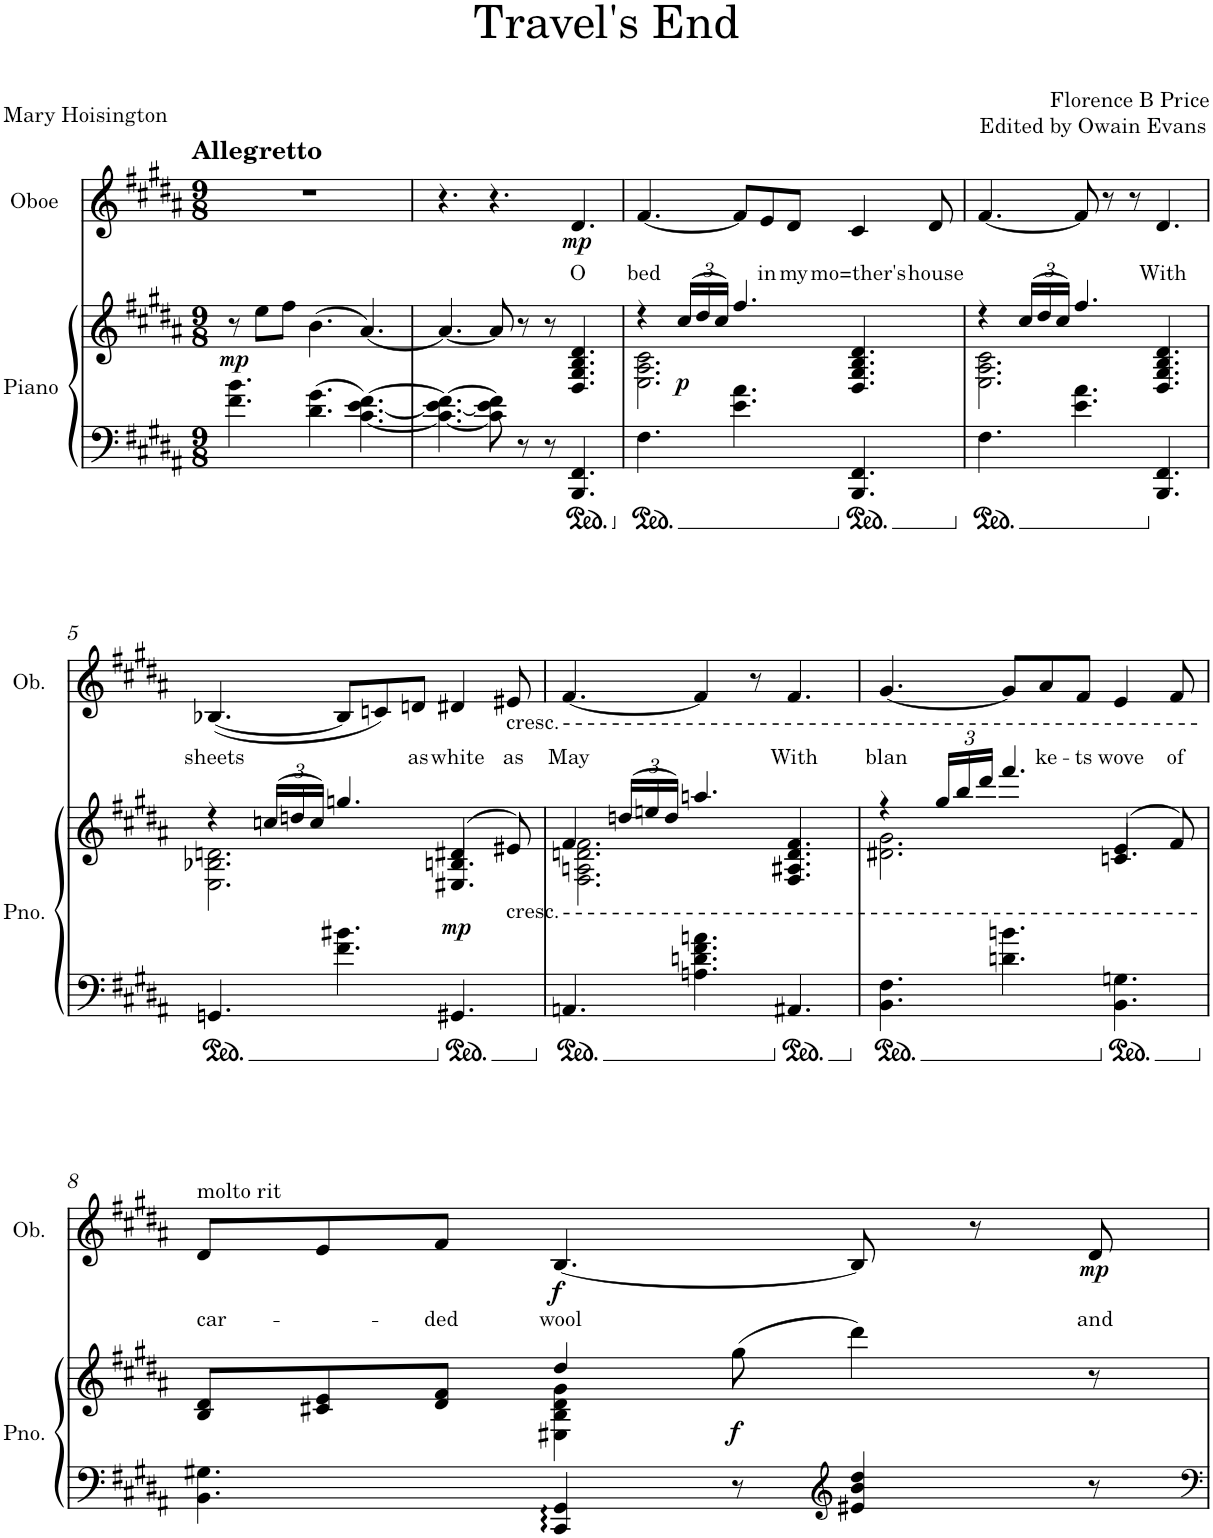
**kern	**kern	**dynam	**kern	**text	**dynam
*part2	*part2	*part2	*part1	*part1	*part1
*staff3	*staff2	*staff2/3	*staff1	*staff1	*staff1
*I"Piano	*	*	*I"Oboe	*	*
*I'Pno.	*	*	*I'Ob.	*	*
*clefF4	*clefG2	*	*clefG2	*	*
*k[f#c#g#d#a#]	*k[f#c#g#d#a#]	*	*k[f#c#g#d#a#]	*	*
*M9/8	*M9/8	*	*M9/8	*	*
=1	=1	=1	=1	=1	=1
!	!	!	!LO:TX:a:B:t=Allegretto	!	!
!	!	!LO:DY:b	!	!	!
4.f#\ 4.b\	8r	mp	8%9r	.	.
.	8ee\L	.	.	.	.
.	8ff#\J	.	.	.	.
4.d#\ 4.g#\	(>4.b\	.	.	.	.
[4.c#\ [4.e\ [4.f#\	[4.a#/)	.	.	.	.
=2	=2	=2	=2	=2	=2
4.c#\_ 4.e\_ 4.f#\_	4.a#/_	.	4.r	.	.
8c#\] 8e\] 8f#\]	8a#/]	.	4.r	.	.
8r	8r	.	.	.	.
8r	8r	.	.	.	.
!	!	!	!	!LO:LY:b	!LO:DY:b
4.BBB/ 4.FF#/	4.D#/ 4.G#/ 4.B/ 4.d#/	.	4.d#/	O	mp
=3	=3	=3	=3	=3	=3
*	*^	*	*	*	*
!	!	!	!	!	!LO:LY:b	!
4.F#\	4r	2.E\ 2.A#\ 2.c#\	.	[4.f#/	bed	.
*	*Xbrackettup	*	*	*	*	*
!	!	!	!LO:DY:b	!	!	!
.	(>24cc#/LL	.	p	.	.	.
.	24dd#/	.	.	.	.	.
.	24cc#/JJ)	.	.	.	.	.
4.e\ 4.a#\	4.ff#/	.	.	8f#/L]	.	.
!	!	!	!	!	!LO:LY:b	!
.	.	.	.	8e/	in	.
!	!	!	!	!	!LO:LY:b	!
.	.	.	.	8d#/J	my	.
!	!	!	!	!	!LO:LY:b	!
4.BBB/ 4.FF#/	4.D#/ 4.G#/ 4.B/ 4.d#/	4.ryy	.	4c#/	mo=ther's	.
!	!	!	!	!	!LO:LY:b	!
.	.	.	.	8d#/	house	.
=4	=4	=4	=4	=4	=4	=4
4.F#\	4r	2.E\ 2.A#\ 2.c#\	.	[4.f#/	.	.
.	(>24cc#/LL	.	.	.	.	.
.	24dd#/	.	.	.	.	.
.	24cc#/JJ)	.	.	.	.	.
4.e\ 4.a#\	4.ff#/	.	.	8f#/]	.	.
.	.	.	.	8r	.	.
.	.	.	.	8r	.	.
!	!	!	!	!	!LO:LY:b	!
4.BBB/ 4.FF#/	4.D#/ 4.G#/ 4.B/ 4.d#/	4.ryy	.	4.d#/	With	.
!!LO:LB:g=z
=5	=5	=5	=5	=5	=5	=5
*	*	*^	*	*	*	*
!	!	!	!	!	!	!LO:LY:b	!
4.GGn/	4r	2.E\ 2.B-X\ 2.dn\	2.ryy	.	(<[4.B-X/	sheets	.
.	(>24ccn/LL	.	.	.	.	.	.
.	24ddn/	.	.	.	.	.	.
.	24cc/JJ)	.	.	.	.	.	.
4.f#\ 4.b#X\	4.ggn/	.	.	.	8B-/L]	.	.
.	.	.	.	.	8cn/)	.	.
!	!	!	!	!	!	!LO:LY:b	!
.	.	.	.	.	8dn/J	as	.
!	!	!	!	!LO:DY:b	!	!LO:LY:b	!
4.GG#X/	4.E#X/ 4.Bn/	4.ryy	(>4d#X/	mp	4d#X/	white	.
!	!	!	!	!	!LO:TX:b:t=cresc.	!	!
!	!	!	!LO:TX:b:t=cresc.	!	!	!	!
!	!	!	!	!	!	!LO:LY:b	!
.	.	.	8e#X/)	.	8e#X/	as	.
=6	=6	=6	=6	=6	=6	=6	=6
!	!	!	!	!	!	!LO:LY:b	!
*	*	*v	*v	*	*	*	*
4.AAn/	4f#/	2.F#\ 2.An\ 2.dn\ 2.f#\	.	[4.f#/	May	.
.	(>24ddn/LL	.	.	.	.	.
.	24een/	.	.	.	.	.
.	24dd/JJ)	.	.	.	.	.
4.An\ 4.dn\ 4.f#\ 4.an\	4.aan/	.	.	4f#/]	.	.
.	.	.	.	8r	.	.
!	!	!	!	!	!LO:LY:b	!
4.AA#X/	4.F#/ 4.A#X/ 4.d/ 4.f#/	4.ryy	.	4.f#/	With	.
=7	=7	=7	=7	=7	=7	=7
*	*	*^	*	*	*	*
!	!	!	!	!	!	!LO:LY:b	!
4.BB\ 4.F#\	4r	2.d#X\ 2.g#\	2.ryy	.	[4.g#/	blan	.
.	24gg#/LL	.	.	.	.	.	.
.	24bb/	.	.	.	.	.	.
.	24ddd#/JJ	.	.	.	.	.	.
4.dn\ 4.bn\	4.fff#/	.	.	.	8g#/L]	.	.
!	!	!	!	!	!	!LO:LY:b	!
.	.	.	.	.	8a#/	ke-	.
!	!	!	!	!	!	!LO:LY:b	!
.	.	.	.	.	8f#/J	-ts	.
!	!	!	!	!	!	!LO:LY:b	!
4.BB\ 4.Gn\	4.cn/	4.ryy	(>4e/	.	4e/	wove	.
!	!	!	!	!	!	!LO:LY:b	!
.	.	.	8f#/)	.	8f#/	of	.
!!LO:LB:g=z
=8	=8	=8	=8	=8	=8	=8	=8
!	!	!	!	!	!LO:TX:a:t=molto rit	!	!
!	!	!	!	!	!	!LO:LY:b	!
*	*	*v	*v	*	*	*	*
4.BB\ 4.G#X\	8B/ 8d#/L	4.ryy	.	8d#/L	car-	.
.	8c#X/ 8e/	.	.	8e/	.	.
!	!	!	!	!	!LO:LY:b	!
.	8d#/ 8f#/J	.	.	8f#/J	-ded	.
!	!	!	!	!	!LO:LY:b	!LO:DY:b
4CC#/ 4GG#/	4dd#/	4E#X\ 4B\ 4d#\ 4g#\	.	[4.B/	wool	f
!	!	!	!LO:DY:b	!	!	!
8r	(>8gg#\	2ryy	f	.	.	.
*clefG2	*	*	*	*	*	*
4e#X/ 4b/ 4dd#/	4ddd#\)	.	.	8B/]	.	.
.	.	.	.	8r	.	.
!	!	!	!	!	!LO:LY:b	!LO:DY:b
8r	8r	.	.	8d#/	and	mp
*	*v	*v	*	*	*	*
=	=	=	=	=	=
*-	*-	*-	*-	*-	*-
